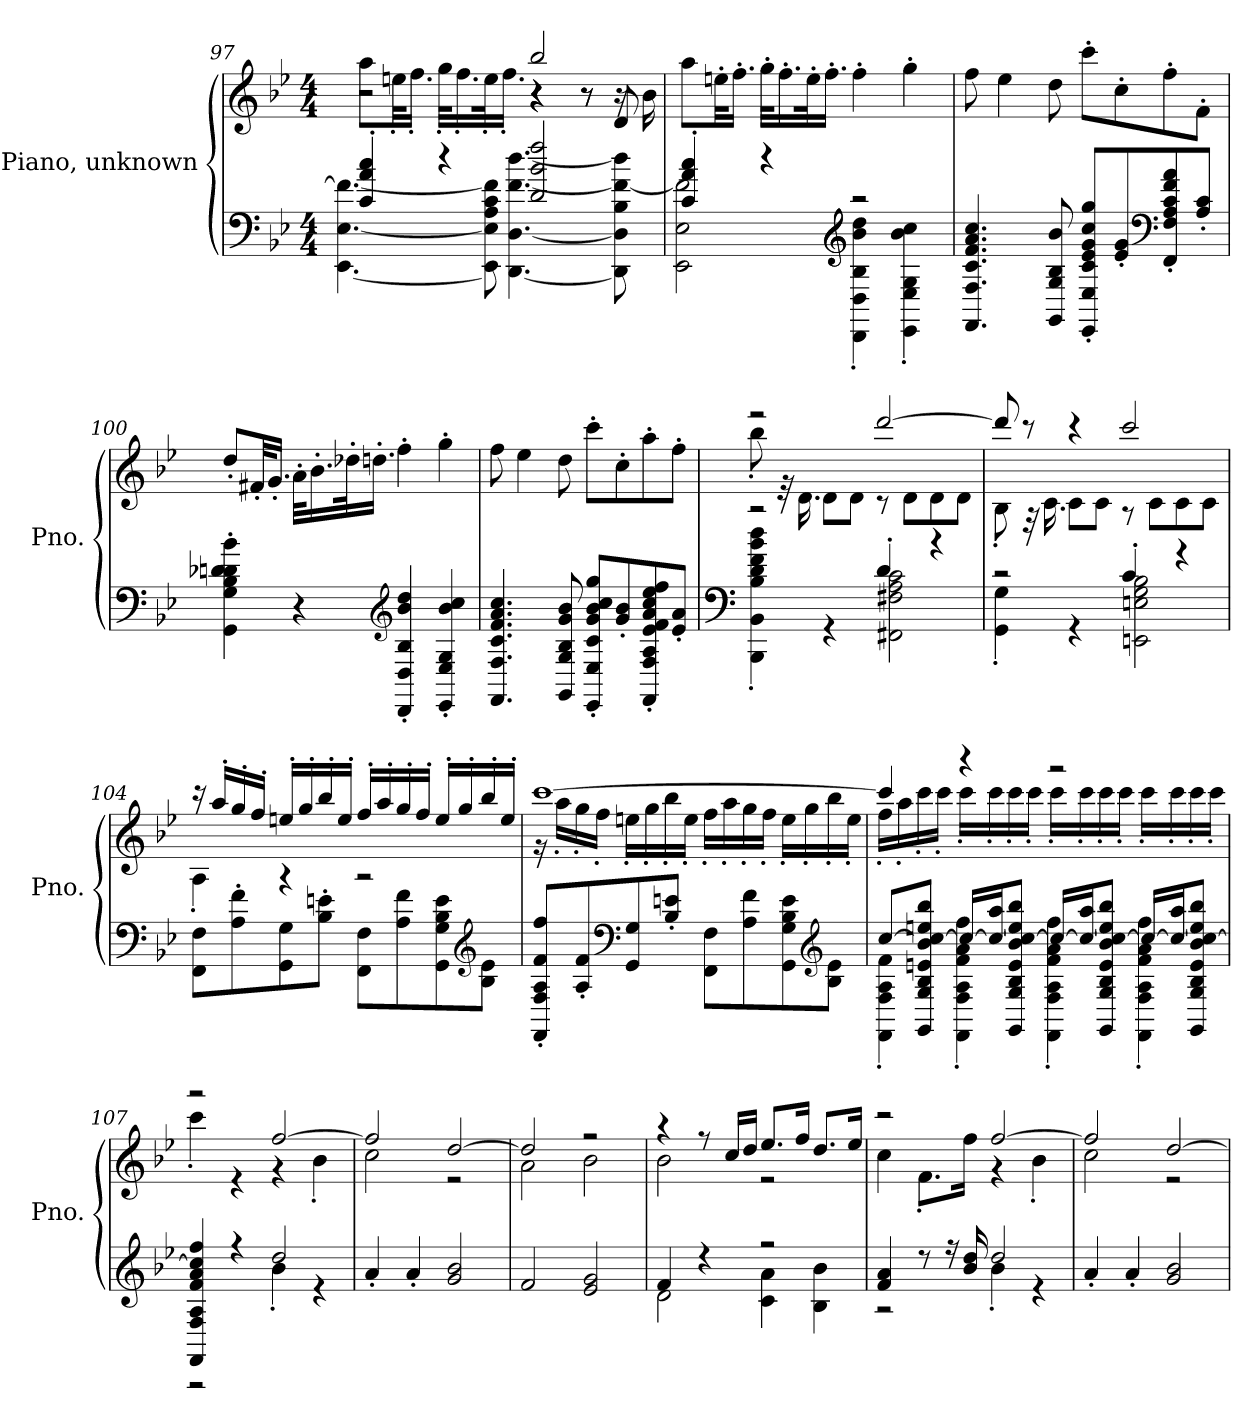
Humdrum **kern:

**kern	**kern
*part1	*part1
*staff2	*staff1
*I"Piano, unknown	*
*I'Pno.	*
*clefF4	*clefG2
*k[b-e-]	*k[b-e-]
*M4/4	*M4/4
=97	=97
*^	*^
*	*	*	*^
4c/' 4a/' 4cc/'	[4.EE-\ [4.E-\ 4.f\_	2r	8aa\L	2r
.	.	.	32een'\KL	.
.	.	.	16.ff'\JJ	.
4r	.	.	32gg'\KLL	.
.	.	.	16.ff'\	.
.	8EE-\] 8E-\] 8A\ 8c\ 8f\]	.	32ee'\K	.
.	.	.	16.ff'\JJ	.
2d/ 2b-/ 2ff/	[4.DD\ [4.D\ [4.f\ [4.dd\	2bb-/	4r	4r
.	.	.	8r	8r
.	8DD\] 8D\] 8B-\ 8f\_ 8dd\]	.	16r	8d/
.	.	.	16b-\	.
*	*	*v	*v	*v
=98	=98	=98
4c/' 4a/' 4cc/'	2EE-\ 2E-\ 2f\]	8aa\L
.	.	32een'\KL
.	.	16.ff'\JJ
4r	.	32gg'\KLL
.	.	16.ff'\
.	.	32ee'\K
.	.	16.ff'\JJ
*clefG2	*	*
2r	4DD\' 4D\' 4B-\' 4b-\' 4dd\'	4ff'\
.	4EE-\' 4E-\' 4G\' 4b-\' 4cc\'	4gg'\
*v	*v	*
!!LO:LB:g=z
=99	=99
4.FF/ 4.F/ 4.c/ 4.f/ 4.a/ 4.cc/	8ff\
.	4ee-\
8GG/ 8G/ 8B-/ 8b-/	8dd\
8EE-/' 8E-/' 8c/' 8e-/' 8g/' 8cc/' 8gg/'L	8ccc'\L
8e-/' 8g/'	8cc'\
*clefF4	*
8FF/' 8F/' 8A/' 8c/' 8f/' 8a/'	8ff'\
8A/' 8c/'J	8f'\J
=100	=100
4GG\' 4G\' 4B-\' 4d-X\' 4dn\' 4b-\'	8dd'/L
.	32f#X'/KL
.	16.g'/JJ
4r	32a'\KLL
.	16.b-'\
.	32dd-X'\K
.	16.ddn'\JJ
*clefG2	*
4DD/' 4D/' 4B-/' 4b-/' 4dd/'	4ff'\
4EE-/' 4E-/' 4G/' 4b-/' 4cc/'	4gg'\
=101	=101
4.FF/ 4.F/ 4.c/ 4.f/ 4.a/ 4.cc/	8ff\
.	4ee-\
8GG/ 8G/ 8B-/ 8g/ 8b-/	8dd\
8EE-/' 8E-/' 8c/' 8g/' 8b-/' 8cc/' 8gg/'L	8ccc'\L
8g/' 8b-/'	8cc'\
8FF/' 8F/' 8A/' 8e-/' 8f/' 8a/' 8cc/' 8ee-/' 8ff/'	8aa'\
8e-/' 8a/'J	8ff'\J
!!LO:LB:g=z
=102	=102
*clefF4	*
*^	*^
2r	4BBB-\' 4BB-\' 4B-\' 4d\' 4f\' 4b-\' 4dd\'	2r	8bb-'\
.	.	.	32r
.	.	.	16.d\
.	4r	.	8d\L
.	.	.	8d\J
4d'/	2FF#X\ 2F#X\ 2A\ 2c\	[2ddd/	8r
.	.	.	8d\L
4r	.	.	8d\
.	.	.	8d\J
=103	=103	=103	=103
2r	4GG\' 4G\'	8ddd/]	8B-'\
.	.	8r	32r
.	.	.	16.c\
.	4r	4r	8c\L
.	.	.	8c\J
4c'/	2EEn\ 2En\ 2G\ 2B-\	2ccc/	8r
.	.	.	8c\L
4r	.	.	8c\
.	.	.	8c\J
*v	*v	*	*
=104	=104	=104
8FF\ 8F\L	16r	4A'\
.	16aa'/LL	.
8A\' 8f\'	16gg'/	.
.	16ff'/JJ	.
8GG\ 8G\	16een'/LL	4r
.	16gg'/	.
8B-\' 8en\'J	16bb-'/	.
.	16ee'/JJ	.
8FF\ 8F\L	16ff'/LL	2r
.	16aa'/	.
8A\ 8f\	16gg'/	.
.	16ff'/JJ	.
8GG\ 8G\ 8B-\ 8e\	16ee'/LL	.
.	16gg'/	.
*clefG2	*	*
8B-\ 8e\J	16bb-'/	.
.	16ee'/JJ	.
!!LO:LB:g=z	!!
=105	=105	=105
8FF/' 8F/' 8A/' 8f/' 8ff/'L	[1ccc	16r
.	.	16aa'\LL
8A/' 8f/'	.	16gg'\
.	.	16ff'\JJ
*clefF4	*	*
8GG/ 8G/	.	16een'\LL
.	.	16gg'\
8B-/' 8en/'J	.	16bb-'\
.	.	16ee'\JJ
8FF\ 8F\L	.	16ff'\LL
.	.	16aa'\
8A\ 8f\	.	16gg'\
.	.	16ff'\JJ
8GG\ 8G\ 8B-\ 8e\	.	16ee'\LL
.	.	16gg'\
*clefG2	*	*
8B-\ 8e\J	.	16bb-'\
.	.	16ee'\JJ
=106	=106	=106
*^	*	*
[8cc/L	4FF\' 4F\' 4A\' 4f\'	4ccc/]	16ff'\LL
.	.	.	16aa'\
8GG/ 8G/ 8B-/ 8en/ 8b-/ 8cc/_ 8een/ 8bb-/J	.	.	16ccc'\
.	.	.	16ccc'\JJ
16cc/LL_	4FF\' 4F\' 4A\' 4f\' 4a\' 4ff\'	4r	16ccc'\LL
16cc/_ 16aa/J	.	.	16ccc'\
8GG/ 8G/ 8B-/ 8e/ 8b-/ 8cc/_ 8ee/ 8bb-/J	.	.	16ccc'\
.	.	.	16ccc'\JJ
16cc/LL_	4FF\' 4F\' 4A\' 4f\' 4a\' 4ff\'	2r	16ccc'\LL
16cc/_ 16aa/J	.	.	16ccc'\
8GG/ 8G/ 8B-/ 8e/ 8b-/ 8cc/_ 8ee/ 8bb-/J	.	.	16ccc'\
.	.	.	16ccc'\JJ
16cc/LL_	4FF\' 4F\' 4A\' 4f\' 4a\' 4ff\'	.	16ccc'\LL
16cc/_ 16aa/J	.	.	16ccc'\
8GG/ 8G/ 8B-/ 8e/ 8b-/ 8cc/_ 8ee/ 8bb-/J	.	.	16ccc'\
.	.	.	16ccc'\JJ
!!LO:LB:g=z	!!
=107	=107	=107	=107
4FF/ 4F/ 4A/ 4f/ 4a/ 4cc/] 4ff/	2r	2r	4ccc'\
4r	.	.	4r
2dd/	4b-'\	[2ff/	4r
.	4r	.	4b-'\
*v	*v	*	*
=108	=108	=108
4a'/	2ff/]	2cc\
4a'/	.	.
2g/ 2b-/	[2dd/	2r
=109	=109	=109
2f/	2dd/]	2a\
2e-/ 2g/	2r	2b-\
=110	=110	=110
*^	*	*
4f/	2d\	4r	2b-\
4r	.	8r	.
.	.	16cc/LL	.
.	.	16dd/JJ	.
2r	4c\ 4a\	8.ee-/L	2r
.	.	16ff/Jk	.
.	4B-\ 4b-\	8.dd/L	.
.	.	16ee-/Jk	.
=111	=111	=111	=111
4f/ 4a/	2r	2r	4cc\
8r	.	.	8.f'\L
16r	.	.	.
16b-/ 16dd/	.	.	16ff\Jk
2dd/	4b-'\	[2ff/	4r
.	4r	.	4b-'\
*v	*v	*	*
=112	=112	=112
4a'/	2ff/]	2cc\
4a'/	.	.
2g/ 2b-/	[2dd/	2r
*	*v	*v
=	=
*-	*-
